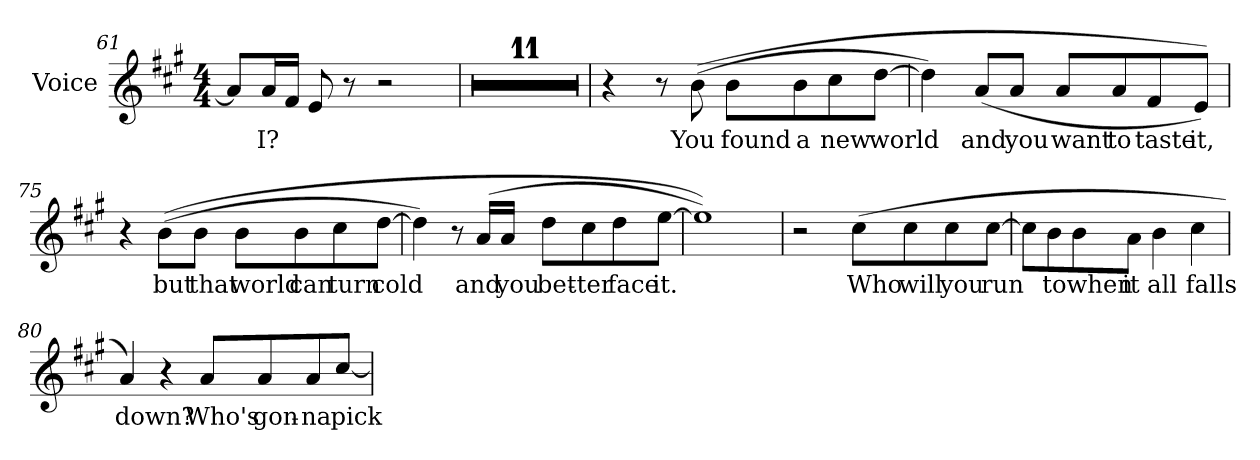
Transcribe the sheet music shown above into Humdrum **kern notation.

**kern	**text
*part1	*part1
*staff1	*staff1
*I"Voice	*
*I'Voice	*
*clefG2	*
*k[f#c#g#]	*
*A:	*
*M4/4	*
=61	=61
8ai/L]	.
!	!LO:LY:b:color=#000000
16ai/L	I?
16f#i/JJ	.
8ei/	.
8r	.
2r	.
!!LO:LB:g=z
=62	=62
1r	.
=63	=63
1r	.
=64	=64
1r	.
=65	=65
1r	.
=66	=66
1r	.
=67	=67
1r	.
=68	=68
1r	.
=69	=69
1r	.
=70	=70
1r	.
=71	=71
1r	.
!!LO:LB:g=z
=72	=72
1r	.
=73	=73
4r	.
8r	.
!	!LO:LY:b:color=#000000
((8bi\	You
!	!LO:LY:b:color=#000000
8bi\L	found
!	!LO:LY:b:color=#000000
8bi\	a
!	!LO:LY:b:color=#000000
8cc#i\	new
!	!LO:LY:b:color=#000000
[8ddi\J	world
=74	=74
4ddi\])	.
!	!LO:LY:b:color=#000000
(8ai/L	and
!	!LO:LY:b:color=#000000
8ai/J	you
!	!LO:LY:b:color=#000000
8ai/L	want
!	!LO:LY:b:color=#000000
8ai/	to
!	!LO:LY:b:color=#000000
8f#i/	taste
!	!LO:LY:b:color=#000000
8ei/J))	it,
!!LO:PB:g=z
=75	=75
4r	.
!	!LO:LY:b:color=#000000
((8bi\L	but
!	!LO:LY:b:color=#000000
8bi\J	that
!	!LO:LY:b:color=#000000
8bi\L	world
!	!LO:LY:b:color=#000000
8bi\	can
!	!LO:LY:b:color=#000000
8cc#i\	turn
!	!LO:LY:b:color=#000000
[8ddi\J	cold
=76	=76
4ddi\])	.
8r	.
!	!LO:LY:b:color=#000000
(16ai/LL	and
!	!LO:LY:b:color=#000000
16ai/JJ	you
!	!LO:LY:b:color=#000000
8ddi\L	bet-
!	!LO:LY:b:color=#000000
8cc#i\	-ter
!	!LO:LY:b:color=#000000
8ddi\	face
!	!LO:LY:b:color=#000000
[8eei\J	it.
=77	=77
1eei]))	.
!!LO:LB:g=z
=78	=78
2r	.
!	!LO:LY:b:color=#000000
(8cc#i\L	Who
!	!LO:LY:b:color=#000000
8cc#i\	will
!	!LO:LY:b:color=#000000
8cc#i\	you
!	!LO:LY:b:color=#000000
[8cc#i\J	run
=79	=79
8cc#i\L]	.
!	!LO:LY:b:color=#000000
8bi\	to
!	!LO:LY:b:color=#000000
8bi\	when
!	!LO:LY:b:color=#000000
8ai\J	it
!	!LO:LY:b:color=#000000
4bi\	all
!	!LO:LY:b:color=#000000
4cc#i\	falls
=80	=80
!	!LO:LY:b:color=#000000
4ai/)	down?
4r	.
!	!LO:LY:b:color=#000000
8ai/L	Who's
!	!LO:LY:b:color=#000000
8ai/	gon-
!	!LO:LY:b:color=#000000
8ai/	-na
!	!LO:LY:b:color=#000000
[8cc#i/J	pick
=	=
*-	*-
